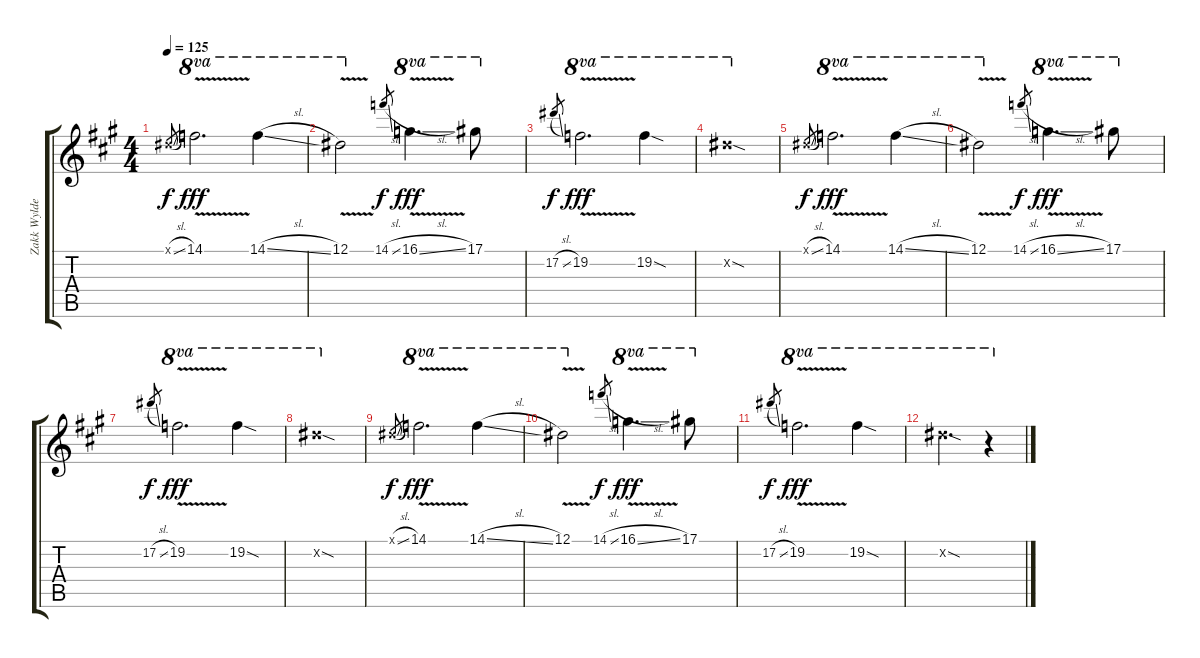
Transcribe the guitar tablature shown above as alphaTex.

\track ("Zakk Wylde - Lead Guitar II" "Zakk Wylde") {instrument distortionguitar}
\staff {score tabs}
\tuning (Eb4 Bb3 Gb3 Db3 Ab2 Eb2) {hide}
\ts (4 4)
\tempo 125
\clef g2
\ks a
0.1{sl x}.8{gr dy f} 14.1{v}.2{d ot 8va dy fff} 14.1{sl}.4{ot 8va} |
12.1{v}.2{ot 8va} 14.1{sl}.8{gr dy f} 16.1{v sl}.4{d ot 8va dy fff} 17.1.8{ot 8va} |
17.2{sl}.8{gr dy f} 19.2{v}.2{d ot 8va dy fff} 19.2{sod}.4{ot 8va} |
17.2{sod x}.1{ot 8va} |
0.1{sl x}.8{gr dy f} 14.1{v}.2{d ot 8va dy fff} 14.1{sl}.4{ot 8va} |
12.1{v}.2{ot 8va} 14.1{sl}.8{gr dy f} 16.1{v sl}.4{d ot 8va dy fff} 17.1.8{ot 8va} |
17.2{sl}.8{gr dy f} 19.2{v}.2{d ot 8va dy fff} 19.2{sod}.4{ot 8va} |
17.2{sod x}.1{ot 8va} |
0.1{sl x}.8{gr dy f} 14.1{v}.2{d ot 8va dy fff} 14.1{sl}.4{ot 8va} |
12.1{v}.2{ot 8va} 14.1{sl}.8{gr dy f} 16.1{v sl}.4{d ot 8va dy fff} 17.1.8{ot 8va} |
17.2{sl}.8{gr dy f} 19.2{v}.2{d ot 8va dy fff} 19.2{sod}.4{ot 8va} |
17.2{sod x}.2{d ot 8va} r.4{ot 8va}
